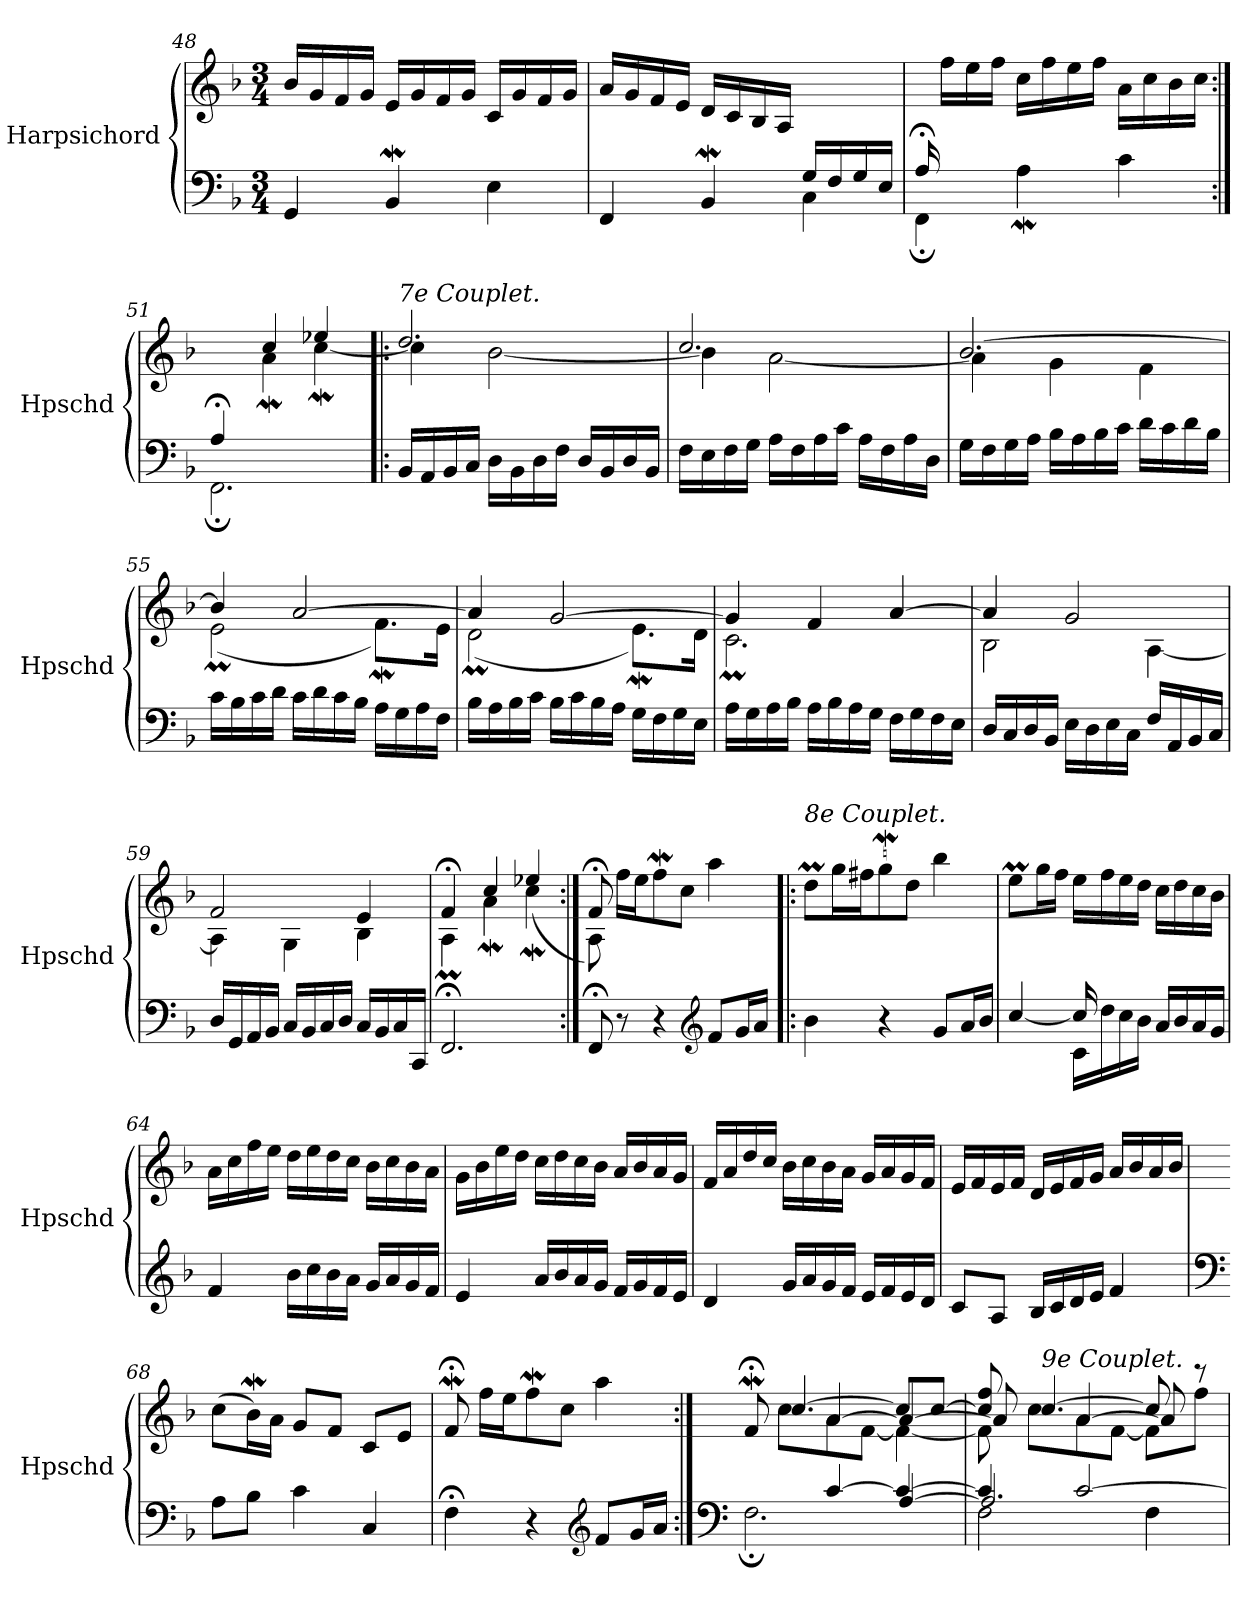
**kern	**kern
*part1	*part1
*staff2	*staff1
*I"Harpsichord	*
*I'Hpschd	*
!!LO:LB:g=z
*clefF4	*clefG2
*k[b-]	*k[b-]
*M3/4	*M3/4
=48	=48
4GG/	16b-/LL
.	16g/
.	16f/
.	16g/JJ
4BB-w/	16e/LL
.	16g/
.	16f/
.	16g/JJ
4E\	16c/LL
.	16g/
.	16f/
.	16g/JJ
=49	=49
*^	*
4FF/	2ryy	16a/LL
.	.	16g/
.	.	16f/
.	.	16e/JJ
4BB-w/	.	16d/LL
.	.	16c/
.	.	16B-/
.	.	16A/JJ
16G/LL	4C\	4ryy
16F/	.	.
16G/	.	.
16E/JJ	.	.
=50	=50	=50
16A;</	4FF;\	16ryy
16ryy	.	16ff\LL
8ryy	.	16ee\
.	.	16ff\JJ
2ryy	4AW\	16cc\LL
.	.	16ff\
.	.	16ee\
.	.	16ff\JJ
.	4c\	16a\LL
.	.	16cc\
.	.	16b-\
.	.	16cc\JJ
=51:|!	=51:|!	=51:|!
*	*	*^
4A;</	2.FF;\	4ryy	4ryy
2ryy	.	4cc/	4aW\
.	.	4ee-X/	[4ccW\
*v	*v	*	*
=52!|:	=52!|:	=52!|:
!	!LO:TX:a:i:t=7e Couplet.	!
16BB-/LL	2.dd/	4cc\]
16AA/	.	.
16BB-/	.	.
16C/JJ	.	.
16D\LL	.	[2b-\
16BB-\	.	.
16D\	.	.
16F\JJ	.	.
16D/LL	.	.
16BB-/	.	.
16D/	.	.
16BB-/JJ	.	.
!!LO:LB:g=z	!!
=53	=53	=53
16F\LL	2.cc/	4b-\]
16E\	.	.
16F\	.	.
16G\JJ	.	.
16A\LL	.	[2a\
16F\	.	.
16A\	.	.
16c\JJ	.	.
16A\LL	.	.
16F\	.	.
16A\	.	.
16D\JJ	.	.
=54	=54	=54
16G\LL	[2.b-/	4a\]
16F\	.	.
16G\	.	.
16A\JJ	.	.
16B-\LL	.	4g\
16A\	.	.
16B-\	.	.
16c\JJ	.	.
16d\LL	.	4f\
16c\	.	.
16d\	.	.
16B-\JJ	.	.
!!LO:PB:g=z	!!
=55	=55	=55
16c\LL	4b-/]	(<2em\
16B-\	.	.
16c\	.	.
16d\JJ	.	.
16c\LL	[2a/	.
16d\	.	.
16c\	.	.
16B-\JJ	.	.
16A\LL	.	8.fw\L)
16G\	.	.
16A\	.	.
16F\JJ	.	16e\Jk
=56	=56	=56
16B-\LL	4a/]	(<2dM\
16A\	.	.
16B-\	.	.
16c\JJ	.	.
16B-\LL	[2g/	.
16c\	.	.
16B-\	.	.
16A\JJ	.	.
16G\LL	.	8.eW\L)
16F\	.	.
16G\	.	.
16E\JJ	.	16d\Jk
=57	=57	=57
16A\LL	4g/]	2.cM\
16G\	.	.
16A\	.	.
16B-\JJ	.	.
16A\LL	4f/	.
16B-\	.	.
16A\	.	.
16G\JJ	.	.
16F\LL	[4a/	.
16G\	.	.
16F\	.	.
16E\JJ	.	.
=58	=58	=58
16D/LL	4a/]	2B-\
16C/	.	.
16D/	.	.
16BB-/JJ	.	.
16E\LL	2g/	.
16D\	.	.
16E\	.	.
16C\JJ	.	.
16F/LL	.	[4A\
16AA/	.	.
16BB-/	.	.
16C/JJ	.	.
!!LO:LB:g=z	!!
=59	=59	=59
16D/LL	2f/	4A\]
16GG/	.	.
16AA/	.	.
16BB-/JJ	.	.
16C/LL	.	4G\
16BB-/	.	.
16C/	.	.
16D/JJ	.	.
16C/LL	4e/	4B-\
16BB-/	.	.
16C/	.	.
16CC/JJ	.	.
=60	=60	=60
2.FF;/	4f;</	4Am\
.	4cc/	4aW\
.	4ee-X/	(<4ccW\
=61:|!	=61:|!	=61:|!
8FF;/	8f;</	8A\)
8r	16ff\LL	8ryy
.	16ee\J	.
4r	8ffw\	2ryy
.	8cc\J	.
*clefG2	*	*
8f/L	4aa\	.
16g/L	.	.
16a/JJ	.	.
*	*v	*v
=62!|:	=62!|:
!	!LO:TX:a:i:t=8e Couplet.
4b-\	8ddM\L
.	16gg\L
.	16ff#X\J
4r	8ggW\
.	8dd\J
8g/L	4bb-\
16a/L	.
16b-/JJ	.
!!LO:LB:g=z
=63	=63
*^	*
[4cc/	4rcyy	8eem\L
.	.	16gg\L
.	.	16ff\JJ
16cc/]	16c\LL	16ee\LL
16ryy	16dd\	16ff\
8ryy	16cc\	16ee\
.	16b-\JJ	16dd\JJ
16a/LL	4ryy	16cc\LL
16b-/	.	16dd\
16a/	.	16cc\
16g/JJ	.	16b-\JJ
*v	*v	*
=64	=64
4f/	16a\LL
.	16cc\
.	16ff\
.	16ee\JJ
16b-\LL	16dd\LL
16cc\	16ee\
16b-\	16dd\
16a\JJ	16cc\JJ
16g/LL	16b-\LL
16a/	16cc\
16g/	16b-\
16f/JJ	16a\JJ
=65	=65
4e/	16g\LL
.	16b-\
.	16ee\
.	16dd\JJ
16a/LL	16cc\LL
16b-/	16dd\
16a/	16cc\
16g/JJ	16b-\JJ
16f/LL	16a/LL
16g/	16b-/
16f/	16a/
16e/JJ	16g/JJ
=66	=66
4d/	16f/LL
.	16a/
.	16dd/
.	16cc/JJ
16g/LL	16b-\LL
16a/	16cc\
16g/	16b-\
16f/JJ	16a\JJ
16e/LL	16g/LL
16f/	16a/
16e/	16g/
16d/JJ	16f/JJ
!!LO:LB:g=z
=67	=67
8c/L	16e/LL
.	16f/
8A/J	16e/
.	16f/JJ
16B-/LL	16d/LL
16c/	16e/
16d/	16f/
16e/JJ	16g/JJ
4f/	16a/LL
.	16b-/
.	16a/
.	16b-/JJ
=68	=68
*clefF4	*
8A\L	(>8cc\L
8B-\J	16b-w\L)
.	16a\JJ
4c\	8g/L
.	8f/J
4C/	8c/L
.	8e/J
=69	=69
4F;\	8f;<w/
.	16ff\LL
.	16ee\J
4r	8ffw\
.	8cc\J
*clefG2	*
8f/L	4aa\
16g/L	.
16a/JJ	.
=70:|!	=70:|!
*clefF4	*
*^	*^
*	*^	*	*^
4rBByy	2.F;\	2rGGyy	8f;<w/	8raayy	4raayy
.	.	.	[4.cc/	8cc\L	.
[4c/	.	.	.	8a\	[4a/
.	.	.	.	[8f\J	.
4c/_	.	[4A/	8cc/L]	4f\_	4a/_
.	.	.	[8cc/J	.	.
!!LO:LB:g=z	!!	!!
=71	=71	=71	=71	=71	=71
4c/]	2F\	2.A/]	8cc/] 8ff/	8f\]	8a/]
!	!	!	!LO:TX:a:i:t=9e Couplet.	!	!
.	.	.	[4.cc/	8cc\L	8rgyy
[2c/	.	.	.	8a\	[4a/
.	.	.	.	[8f\J	.
.	4F\	.	8cc/]	8f\L]	8a/]
.	.	.	8r	8ff\J	8ryy
*v	*v	*v	*	*	*
*	*v	*v	*v
=	=
*-	*-
